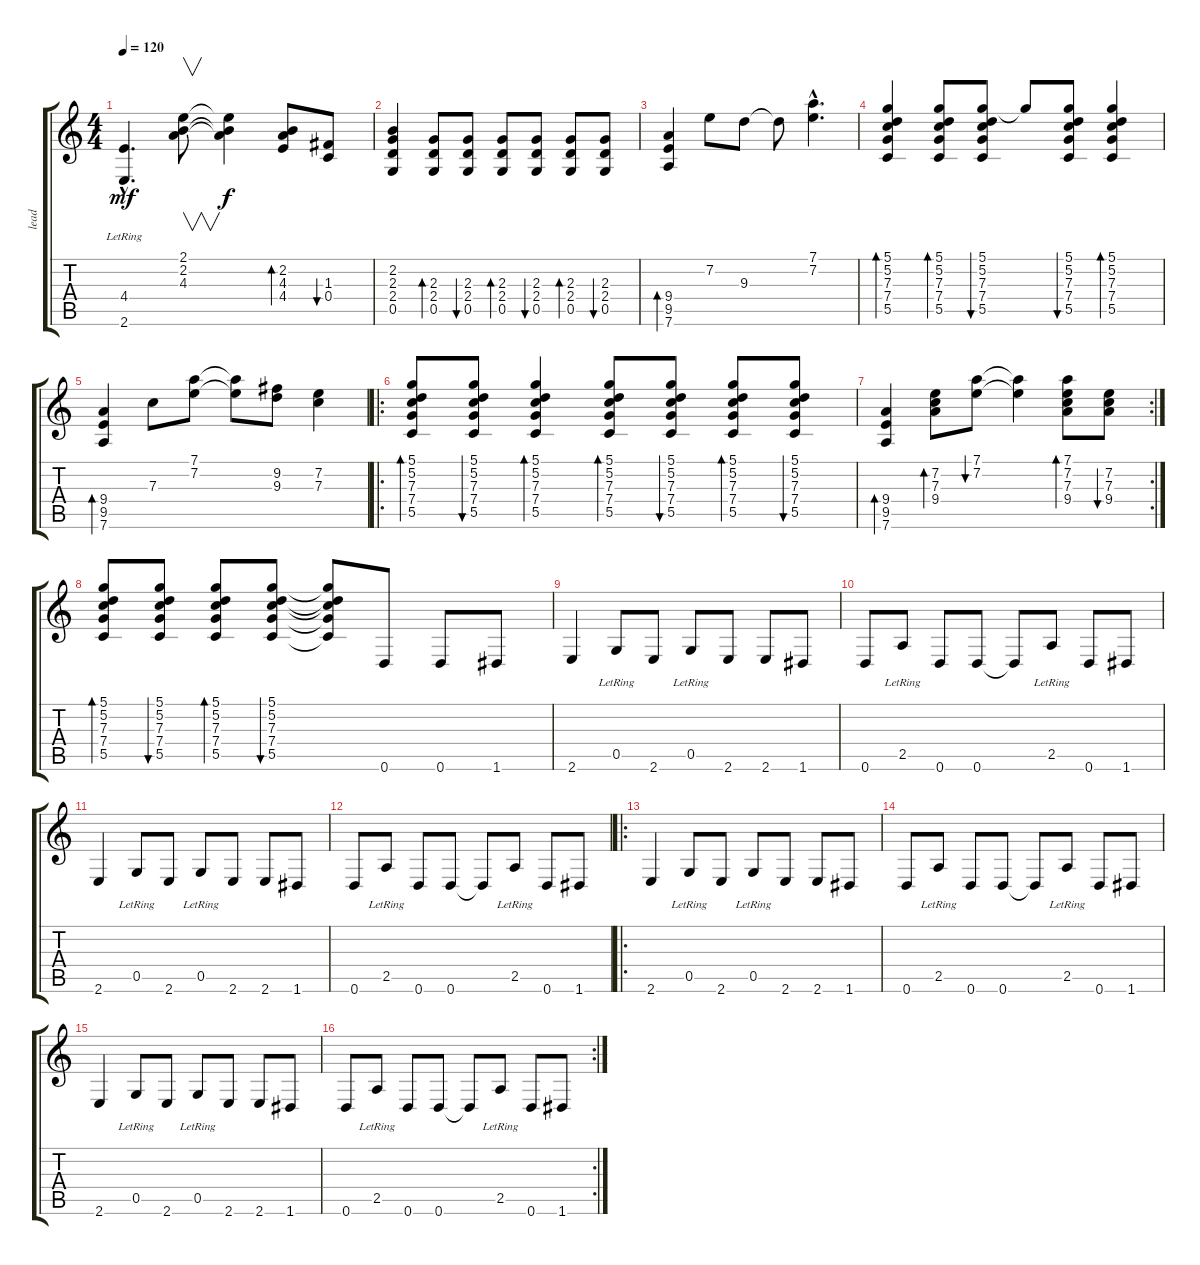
\track ("lead" "lead") {instrument acousticguitarsteel}
\staff {score tabs}
\tuning (D4 A3 F3 C3 G2 D2) {hide}
\ts (4 4)
\tempo 120
\clef g2
\ks c
(4.4{hac} 2.6{hac lr}).4{d dy mf} (2.1 2.2 4.3).8{v} (2.1{t} 2.2{t} 4.3{t}).4{dy f} (2.2 4.3 4.4).8{bd 60} (1.3 0.4).8{bu 60} |
(2.2 2.3 2.4 0.5).4 (2.3 2.4 0.5).8{bd 60} (2.3 2.4 0.5).8{bu 60} (2.3 2.4 0.5).8{bd 60} (2.3 2.4 0.5).8{bu 60} (2.3 2.4 0.5).8{bd 60} (2.3 2.4 0.5).8{bu 60} |
(9.4 9.5 7.6).4{bd 60} 7.2.8 9.3.8 9.3{t}.8 (7.1{hac} 7.2{hac}).4{d} |
(5.1 5.2 7.3 7.4 5.5).4{bd 60} (5.1 5.2 7.3 7.4 5.5).8{bd 60} (5.1 5.2 7.3 7.4 5.5).8{bu 60} 5.1{t}.8 (5.1 5.2 7.3 7.4 5.5).8{bu 60} (5.1 5.2 7.3 7.4 5.5).4{bd 60} |
(9.4 9.5 7.6).4{bd 60} 7.3.8 (7.1 7.2).8 (7.1{t} 7.2{t}).8 (9.2 9.3).8 (7.2 7.3).4 |
\ro
(5.1 5.2 7.3 7.4 5.5).8{bd 60 volume 10} (5.1 5.2 7.3 7.4 5.5).8{bu 60} (5.1 5.2 7.3 7.4 5.5).4{bd 60} (5.1 5.2 7.3 7.4 5.5).8{bd 60} (5.1 5.2 7.3 7.4 5.5).8{bu 60} (5.1 5.2 7.3 7.4 5.5).8{bd 60} (5.1 5.2 7.3 7.4 5.5).8{bu 60} |
\rc 2
(9.4 9.5 7.6).4{bd 60} (7.2 7.3 9.4).8{bd 60} (7.1 7.2).8{bu 60} (7.1{t} 7.2{t}).4 (7.1 7.2 7.3 9.4).8{bd 60} (7.2 7.3 9.4).8{bu 60} |
(5.1 5.2 7.3 7.4 5.5).8{bd 60} (5.1 5.2 7.3 7.4 5.5).8{bu 60} (5.1 5.2 7.3 7.4 5.5).8{bd 60} (5.1 5.2 7.3 7.4 5.5).8{bu 60} (5.1{t} 5.2{t} 7.3{t} 7.4{t} 5.5{t}).8 0.6.8{volume 14} 0.6.8 1.6.8 |
2.6.4 0.5{lr}.8 2.6.8 0.5{lr}.8 2.6.8 2.6.8 1.6.8 |
0.6.8 2.5{lr}.8 0.6.8 0.6.8 0.6{t}.8 2.5{lr}.8 0.6.8 1.6.8 |
2.6.4 0.5{lr}.8 2.6.8 0.5{lr}.8 2.6.8 2.6.8 1.6.8 |
0.6.8 2.5{lr}.8 0.6.8 0.6.8 0.6{t}.8 2.5{lr}.8 0.6.8 1.6.8 |
\ro
2.6.4 0.5{lr}.8 2.6.8 0.5{lr}.8 2.6.8 2.6.8 1.6.8 |
0.6.8 2.5{lr}.8 0.6.8 0.6.8 0.6{t}.8 2.5{lr}.8 0.6.8 1.6.8 |
2.6.4 0.5{lr}.8 2.6.8 0.5{lr}.8 2.6.8 2.6.8 1.6.8 |
\rc 2
0.6.8 2.5{lr}.8 0.6.8 0.6.8 0.6{t}.8 2.5{lr}.8 0.6.8 1.6.8
